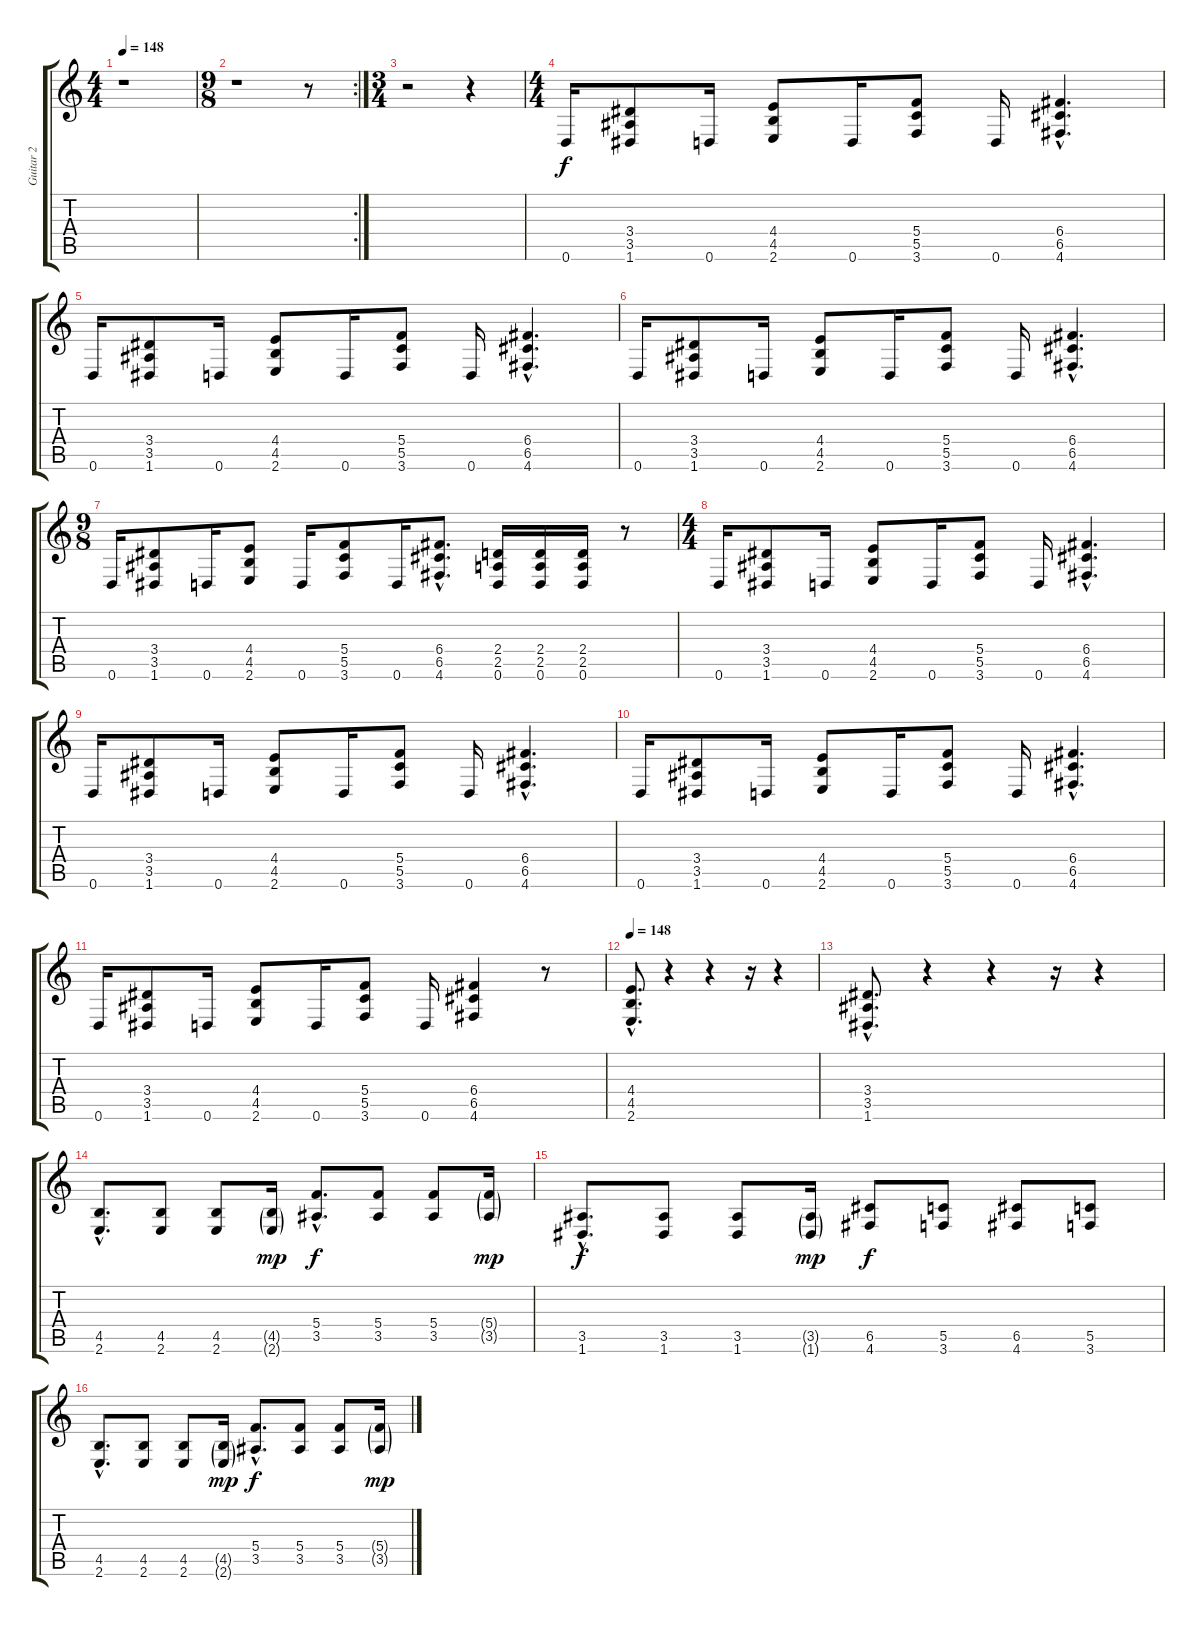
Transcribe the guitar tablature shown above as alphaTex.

\track ("Guitar 2" "Guitar 2") {instrument overdrivenguitar}
\staff {score tabs}
\tuning (D4 A3 F3 C3 G2 D2) {hide}
\ts (4 4)
\tempo 148
\tempo 80
\tempo 148
\clef g2
\ks c
r.1{dy f instrument overdrivenguitar} |
\rc 2
\ts (9 8)
r.1 r.8 |
\ts (3 4)
r.2 r.4 |
\ts (4 4)
0.6.16 (3.4 3.5 1.6).8 0.6.16 (4.4 4.5 2.6).8 0.6.16 (5.4 5.5 3.6).8 0.6.16 (6.4{hac} 6.5{hac} 4.6{hac}).4{d} |
0.6.16 (3.4 3.5 1.6).8 0.6.16 (4.4 4.5 2.6).8 0.6.16 (5.4 5.5 3.6).8 0.6.16 (6.4{hac} 6.5{hac} 4.6{hac}).4{d} |
0.6.16 (3.4 3.5 1.6).8 0.6.16 (4.4 4.5 2.6).8 0.6.16 (5.4 5.5 3.6).8 0.6.16 (6.4{hac} 6.5{hac} 4.6{hac}).4{d} |
\ts (9 8)
0.6.16 (3.4 3.5 1.6).8 0.6.16 (4.4 4.5 2.6).8 0.6.16 (5.4 5.5 3.6).8 0.6.16 (6.4{hac} 6.5{hac} 4.6{hac}).8{d} (2.4 2.5 0.6).16 (2.4 2.5 0.6).16 (2.4 2.5 0.6).16 r.8 |
\ts (4 4)
0.6.16 (3.4 3.5 1.6).8 0.6.16 (4.4 4.5 2.6).8 0.6.16 (5.4 5.5 3.6).8 0.6.16 (6.4{hac} 6.5{hac} 4.6{hac}).4{d} |
0.6.16 (3.4 3.5 1.6).8 0.6.16 (4.4 4.5 2.6).8 0.6.16 (5.4 5.5 3.6).8 0.6.16 (6.4{hac} 6.5{hac} 4.6{hac}).4{d} |
0.6.16 (3.4 3.5 1.6).8 0.6.16 (4.4 4.5 2.6).8 0.6.16 (5.4 5.5 3.6).8 0.6.16 (6.4{hac} 6.5{hac} 4.6{hac}).4{d} |
0.6.16 (3.4 3.5 1.6).8 0.6.16 (4.4 4.5 2.6).8 0.6.16 (5.4 5.5 3.6).8 0.6.16 (6.4 6.5 4.6).4 r.8 |
\tempo 148
(4.4{hac} 4.5{hac} 2.6{hac}).8{d} r.4 r.4 r.16 r.4 |
(3.4{hac} 3.5{hac} 1.6{hac}).8{d} r.4 r.4 r.16 r.4 |
(4.5{hac} 2.6{hac}).8{d} (4.5 2.6).8 (4.5 2.6).8 (4.5{g} 2.6{g}).16{dy mp} (5.4{hac} 3.5{hac}).8{d dy f} (5.4 3.5).8 (5.4 3.5).8 (5.4{g} 3.5{g}).16{dy mp} |
(3.5{hac} 1.6{hac}).8{d dy f} (3.5 1.6).8 (3.5 1.6).8 (3.5{g} 1.6{g}).16{dy mp} (6.5 4.6).8{dy f} (5.5 3.6).8 (6.5 4.6).8 (5.5 3.6).8 |
(4.5{hac} 2.6{hac}).8{d} (4.5 2.6).8 (4.5 2.6).8 (4.5{g} 2.6{g}).16{dy mp} (5.4{hac} 3.5{hac}).8{d dy f} (5.4 3.5).8 (5.4 3.5).8 (5.4{g} 3.5{g}).16{dy mp}
